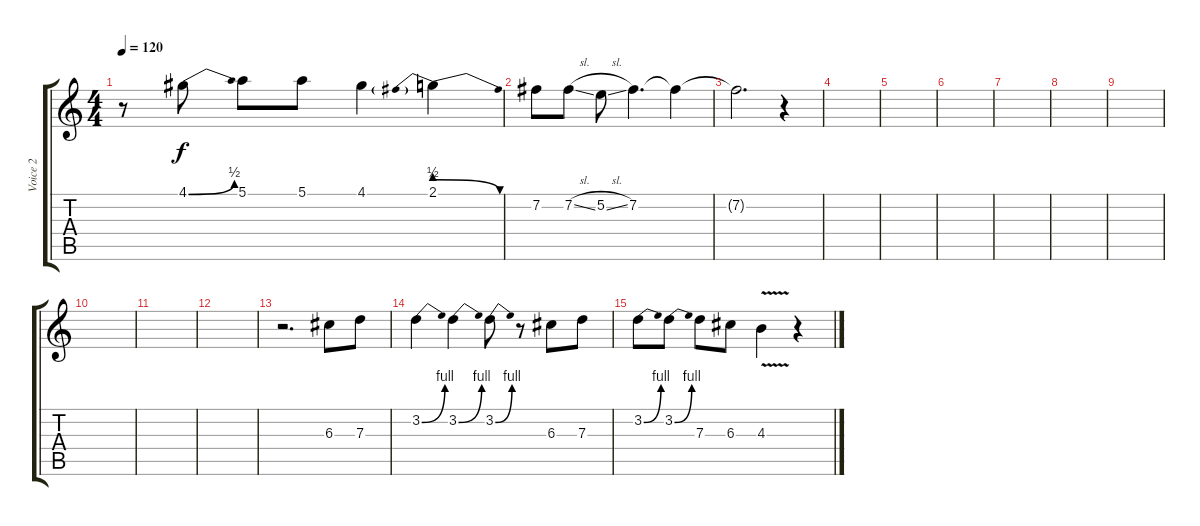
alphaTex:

\track ("Voice 2" "Voice 2") {instrument acousticguitarsteel}
\staff {score tabs}
\tuning (E4 B3 G3 D3 A2 E2) {hide}
\ts (4 4)
\tempo 120
\clef g2
\ks c
r.8{dy f} 4.1{be (bend 0 0 60 2)}.8 5.1.8 5.1.8 4.1.4 2.1{be (prebendrelease 0 2 60 0)}.4 |
7.2.8 7.2{sl}.8 5.2{sl}.8 7.2.4{d volume 9} 7.2{t}.4 |
7.2{t}.2{d} r.4 |
|
|
|
|
|
|
|
|
|
r.2{d volume 13} 6.3.8 7.3.8 |
3.2{be (bend 0 0 60 4)}.4 3.2{be (bend 0 0 60 4)}.4 3.2{be (bend 0 0 60 4)}.8 r.8 6.3.8 7.3.8 |
3.2{be (bend 0 0 60 4)}.8 3.2{be (bend 0 0 60 4)}.8 7.3.8 6.3.8 4.3{v}.4 r.4
